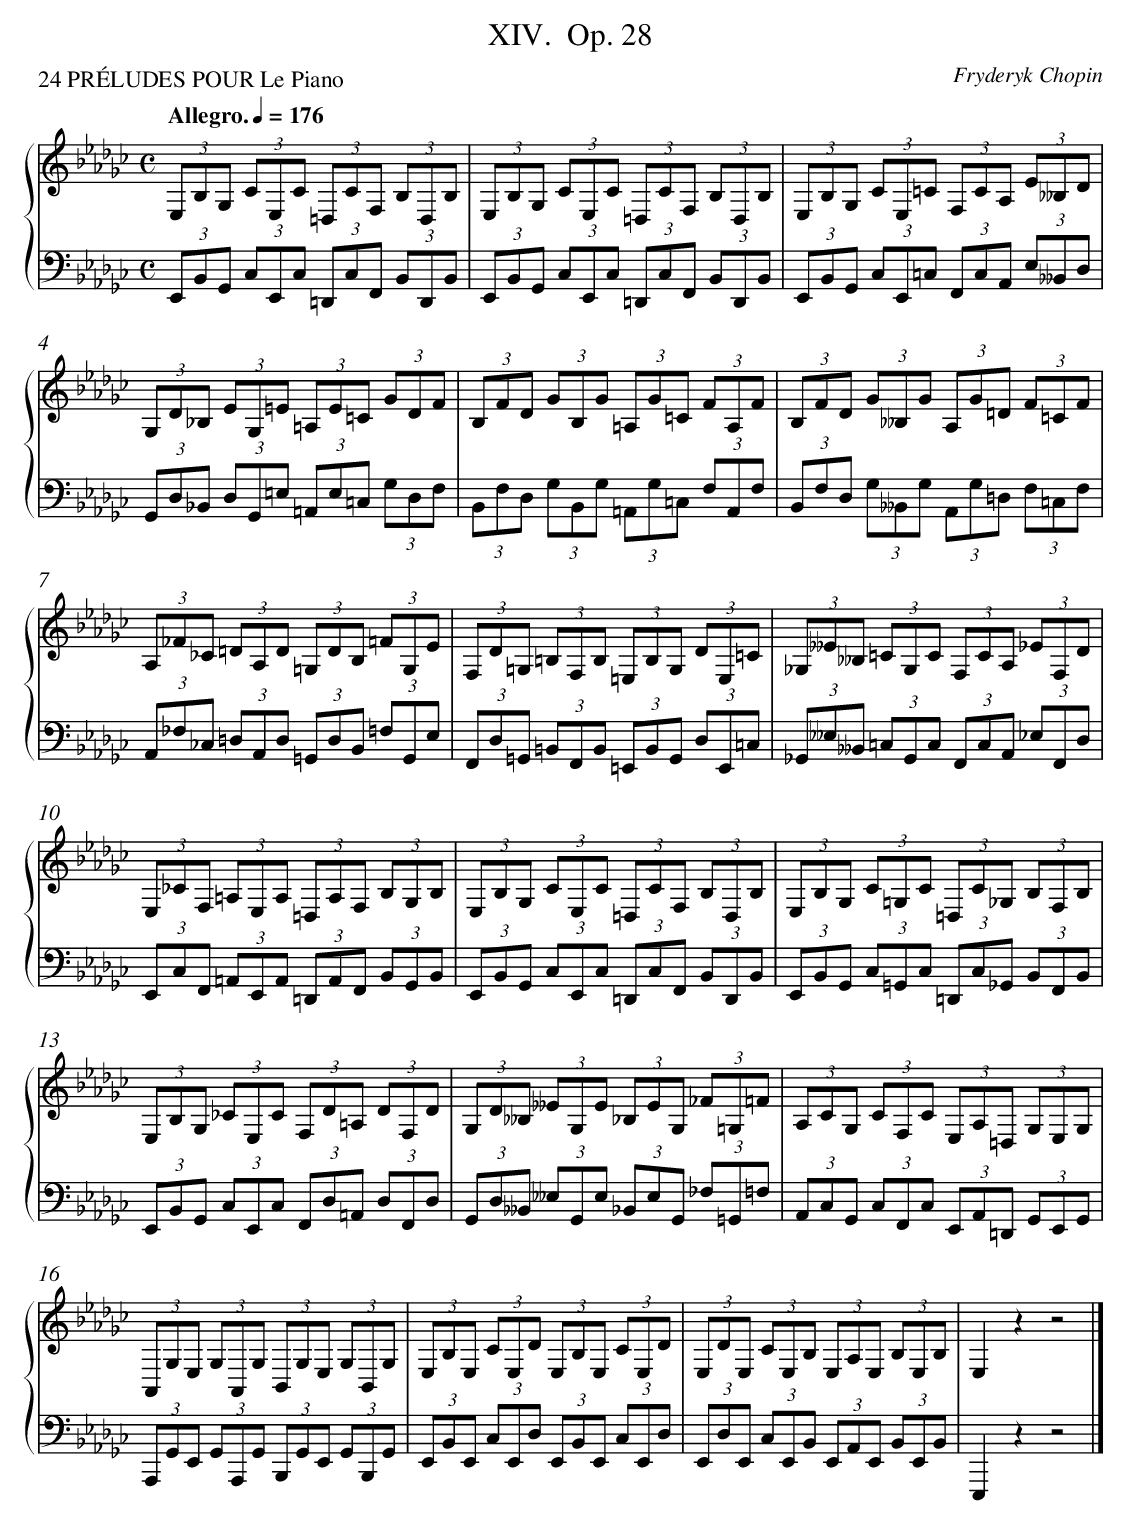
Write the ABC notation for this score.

X:1
T: XIV.	 Op. 28
C: Fryderyk Chopin
L: 1/8
M: C
P: 24 PRÉLUDES POUR Le Piano
Q: "Allegro." 1/4=176
%%staves {1 2}
V: 1 clef=treble
V: 2 clef=bass
K: Gb
[V:1] (3E,B,G, (3CE,C (3=D,CF, (3B,D,B, |
[V:2] (3E,,B,,G,, (3C,E,,C, (3=D,,C,F,, (3B,,D,,B,, |
[V:1] (3E,B,G, (3CE,C (3=D,CF, (3B,D,B, |
[V:2] (3E,,B,,G,, (3C,E,,C, (3=D,,C,F,, (3B,,D,,B,, |
[V:1] (3E,B,G, (3CE,=C (3F,CA, (3E__B,D |
[V:2] (3E,,B,,G,, (3C,E,,=C, (3F,,C,A,, (3E,__B,,D, |
[V:1] (3G,D_B, (3EG,=E (3=A,E=C (3GDF |
[V:2] (3G,,D,_B,, (3D,G,,=E, (3=A,,E,=C, (3G,D,F, |
[V:1] (3B,FD (3GB,G (3=A,G=C (3FA,F |
[V:2] (3B,,F,D, (3G,B,,G, (3=A,,G,=C, (3F,A,,F, |
[V:1] (3B,FD (3G__B,G (3A,G=D (3F=CF |
[V:2] (3B,,F,D, (3G,__B,,G, (3A,,G,=D, (3F,=C,F, |
[V:1] (3A,_F_C (3=DA,D (3=G,DB, (3=FG,E |
[V:2] (3A,,_F,_C, (3=D,A,,D, (3=G,,D,B,, (3=F,G,,E, |
[V:1] (3F,D=G, (3=B,F,B, (3=E,B,G, (3DE,=C |
[V:2] (3F,,D,=G,, (3=B,,F,,B,, (3=E,,B,,G,, (3D,E,,=C, |
[V:1] (3_G,__E__B, (3=CG,C (3F,CA, (3_EF,D |
[V:2] (3_G,,__E,__B,, (3=C,G,,C, (3F,,C,A,, (3_E,F,,D, |
[V:1] (3E,_CF, (3=A,E,A, (3=D,A,F, (3B,G,B, |
[V:2] (3E,,C,F,, (3=A,,E,,A,, (3=D,,A,,F,, (3B,,G,,B,, |
[V:1] (3E,B,G, (3CE,C (3=D,CF, (3B,D,B, |
[V:2] (3E,,B,,G,, (3C,E,,C, (3=D,,C,F,, (3B,,D,,B,, |
[V:1] (3E,B,G, (3C=G,C (3=D,C_G, (3B,F,B, |
[V:2] (3E,,B,,G,, (3C,=G,,C, (3=D,,C,_G,, (3B,,F,,B,, |
[V:1] (3E,B,G, (3_CE,C (3F,D=A, (3DF,D |
[V:2] (3E,,B,,G,, (3C,E,,C, (3F,,D,=A,, (3D,F,,D, |
[V:1] (3G,D__B, (3__EG,E (3_B,EG, (3_F=G,=F |
[V:2] (3G,,D,__B,, (3__E,G,,E, (3_B,,E,G,, (3_F,=G,,=F, |
[V:1] (3A,CG, (3CF,C (3E,A,=D, (3G,E,G, |
[V:2] (3A,,C,G,, (3C,F,,C, (3E,,A,,=D,, (3G,,E,,G,, |
[V:1] (3A,,G,E, (3G,A,,G, (3B,,G,E, (3G,B,,G, |
[V:2] (3A,,,G,,E,, (3G,,A,,,G,, (3B,,,G,,E,, (3G,,B,,,G,, |
[V:1] (3E,B,E, (3CE,D (3E,B,E, (3CE,D |
[V:2] (3E,,B,,E,, (3C,E,,D, (3E,,B,,E,, (3C,E,,D, |
[V:1] (3E,DE, (3CE,B, (3E,A,E, (3B,E,B, |
[V:2] (3E,,D,E,, (3C,E,,B,, (3E,,A,,E,, (3B,,E,,B,, |
[V:1] E,2z2z4 |]
[V:2] E,,,2z2z4 |]
